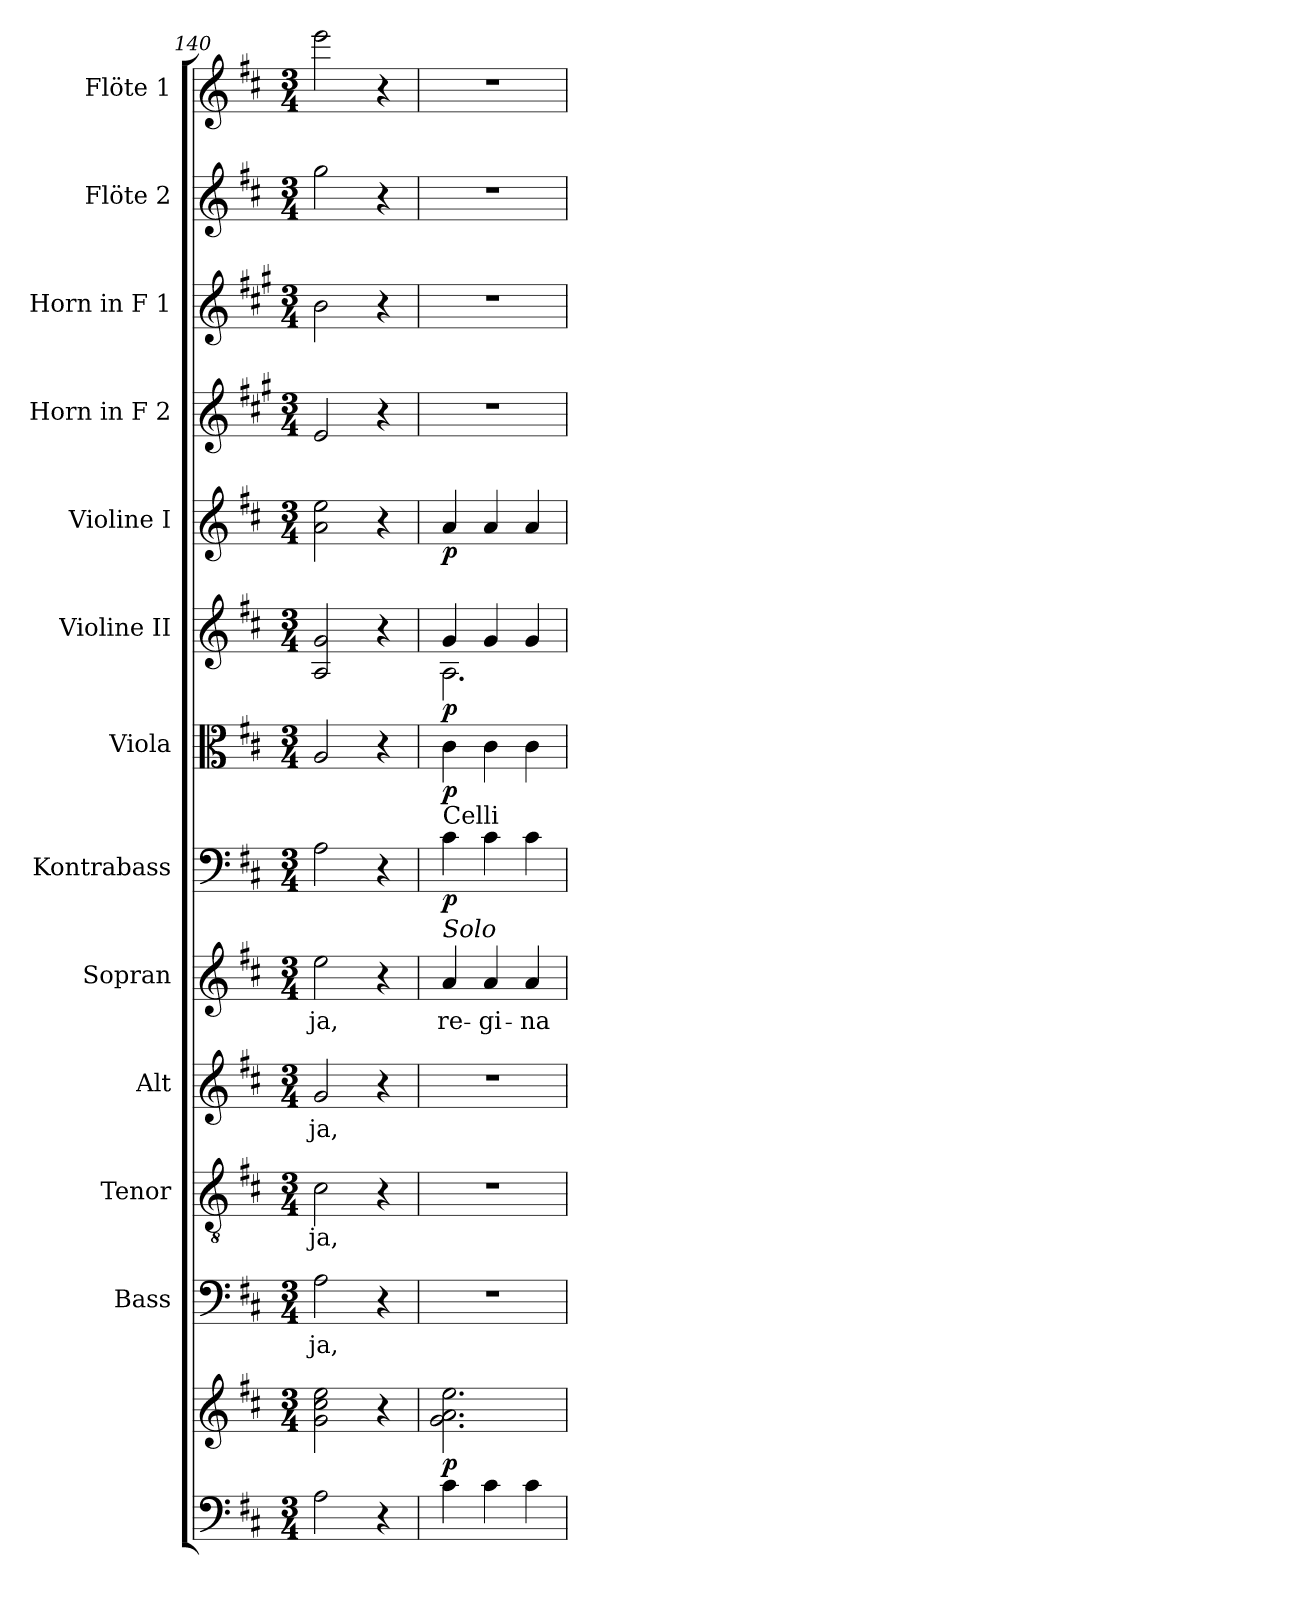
**kern	**kern	**dynam	**kern	**text	**kern	**text	**kern	**text	**kern	**text	**kern	**dynam	**kern	**dynam	**kern	**dynam	**kern	**dynam	**kern	**kern	**kern	**kern
*part13	*part13	*part13	*part12	*part12	*part11	*part11	*part10	*part10	*part9	*part9	*part8	*part8	*part7	*part7	*part6	*part6	*part5	*part5	*part4	*part3	*part2	*part1
*staff14	*staff13	*staff13/14	*staff12	*staff12	*staff11	*staff11	*staff10	*staff10	*staff9	*staff9	*staff8	*staff8	*staff7	*staff7	*staff6	*staff6	*staff5	*staff5	*staff4	*staff3	*staff2	*staff1
*	*	*	*I"Bass	*	*I"Tenor	*	*I"Alt	*	*I"Sopran	*	*I"Kontrabass	*	*I"Viola	*	*I"Violine II	*	*I"Violine I	*	*I"Horn in F 2	*I"Horn in F 1	*I"Flöte 2	*I"Flöte 1
*	*	*	*I'B.	*	*I'T.	*	*I'A.	*	*I'S.	*	*I'Kb.	*	*I'Vla.	*	*I'Vl. II	*	*I'Vl. I	*	*I'Hrn. F 2	*I'Hrn. F 1	*I'Fl. 2	*I'Fl. 1
*clefF4	*clefG2	*	*clefF4	*	*clefGv2	*	*clefG2	*	*clefG2	*	*clefF4	*	*clefC3	*	*clefG2	*	*clefG2	*	*clefG2	*clefG2	*clefG2	*clefG2
*	*	*	*	*	*	*	*	*	*	*	*ITrd7c12	*	*	*	*	*	*	*	*ITrd4c7	*ITrd4c7	*	*
*k[f#c#]	*k[f#c#]	*	*k[f#c#]	*	*k[f#c#]	*	*k[f#c#]	*	*k[f#c#]	*	*k[f#c#]	*	*k[f#c#]	*	*k[f#c#]	*	*k[f#c#]	*	*k[f#c#]	*k[f#c#]	*k[f#c#]	*k[f#c#]
*D:	*D:	*	*D:	*	*D:	*	*D:	*	*D:	*	*D:	*	*D:	*	*D:	*	*D:	*	*D:	*D:	*D:	*D:
*M3/4	*M3/4	*	*M3/4	*	*M3/4	*	*M3/4	*	*M3/4	*	*M3/4	*	*M3/4	*	*M3/4	*	*M3/4	*	*M3/4	*M3/4	*M3/4	*M3/4
=140	=140	=140	=140	=140	=140	=140	=140	=140	=140	=140	=140	=140	=140	=140	=140	=140	=140	=140	=140	=140	=140	=140
!	!	!	!	!LO:LY:b	!	!LO:LY:b	!	!LO:LY:b	!	!LO:LY:b	!	!	!	!	!	!	!	!	!	!	!	!
2A\	2g\ 2cc#\ 2ee\	.	2A\	-ja,	2c#\	-ja,	2g/	-ja,	2ee\	-ja,	2AA\	.	2A/	.	2A/ 2g/	.	2a\ 2ee\	.	2A/	2e\	2gg\	2eee\
4r	4r	.	4r	.	4r	.	4r	.	4r	.	4r	.	4r	.	4r	.	4r	.	4r	4r	4r	4r
=141	=141	=141	=141	=141	=141	=141	=141	=141	=141	=141	=141	=141	=141	=141	=141	=141	=141	=141	=141	=141	=141	=141
!	!	!	!	!	!	!	!	!	!	!	!LO:TX:a:t=Celli	!	!	!	!	!	!	!	!	!	!	!
!	!	!	!	!	!	!	!	!	!LO:TX:a:i:t=Solo	!	!	!	!	!	!	!	!	!	!	!	!	!
!	!	!LO:DY:a=2	!	!	!	!	!	!	!	!LO:LY:b	!	!LO:DY:b	!	!LO:DY:b	!	!LO:DY:b	!	!LO:DY:b	!	!	!	!
*	*	*	*	*	*	*	*	*	*	*	*	*	*	*	*^	*	*	*	*	*	*	*
4c#\	2.g\ 2.a\ 2.ee\	p	2.r	.	2.r	.	2.r	.	4a/	re-	4C#\	p	4c#\	p	4g/	2.A\	p	4a/	p	2.r	2.r	2.r	2.r
!	!	!	!	!	!	!	!	!	!	!LO:LY:b	!	!	!	!	!	!	!	!	!	!	!	!	!
4c#\	.	.	.	.	.	.	.	.	4a/	-gi-	4C#\	.	4c#\	.	4g/	.	.	4a/	.	.	.	.	.
!	!	!	!	!	!	!	!	!	!	!LO:LY:b	!	!	!	!	!	!	!	!	!	!	!	!	!
4c#\	.	.	.	.	.	.	.	.	4a/	-na	4C#\	.	4c#\	.	4g/	.	.	4a/	.	.	.	.	.
*	*	*	*	*	*	*	*	*	*	*	*	*	*	*	*v	*v	*	*	*	*	*	*	*
=	=	=	=	=	=	=	=	=	=	=	=	=	=	=	=	=	=	=	=	=	=	=
*-	*-	*-	*-	*-	*-	*-	*-	*-	*-	*-	*-	*-	*-	*-	*-	*-	*-	*-	*-	*-	*-	*-
